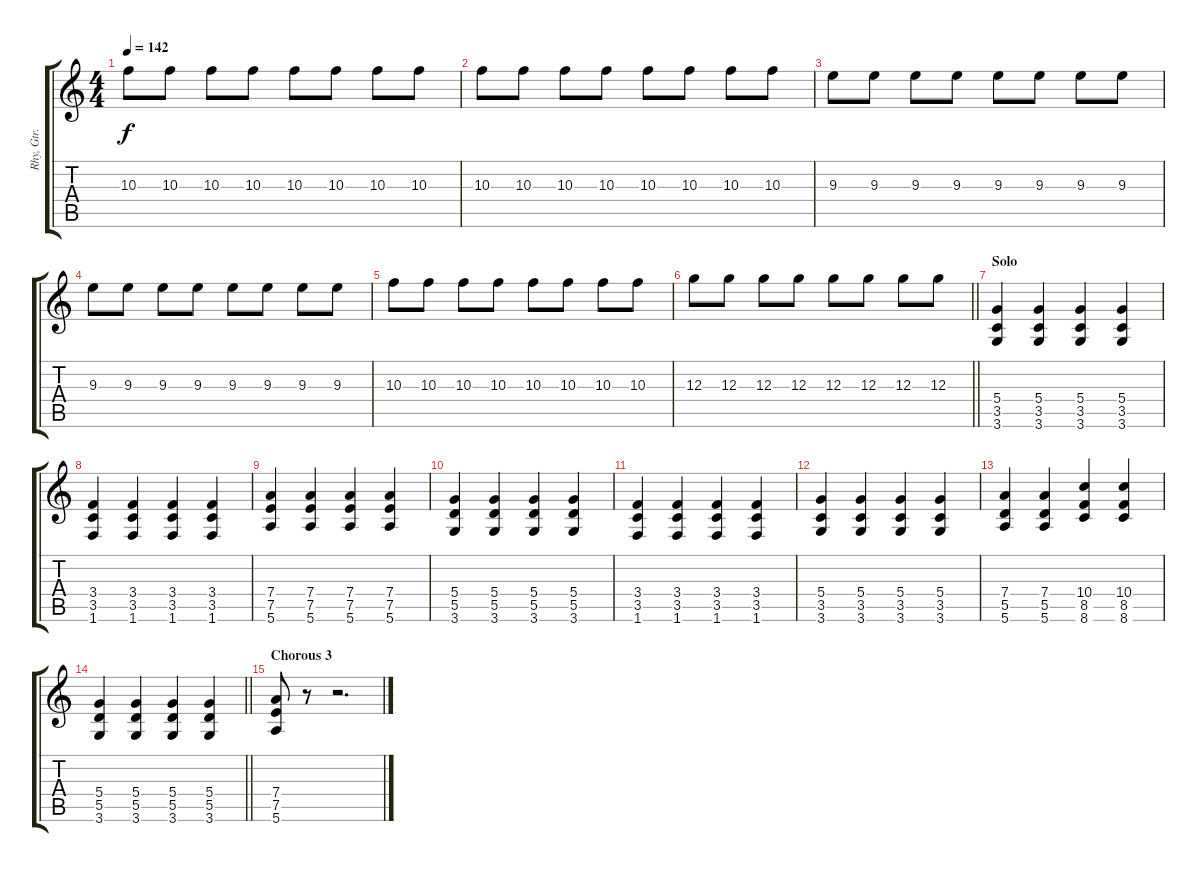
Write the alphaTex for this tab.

\track ("Rhy, Gtr. 2" "Rhy, Gtr. ") {instrument distortionguitar}
\staff {score tabs}
\tuning (E4 B3 G3 D3 A2 E2) {hide}
\ts (4 4)
\tempo 142
\clef g2
\ks c
10.3.8{dy f} 10.3.8 10.3.8 10.3.8 10.3.8 10.3.8 10.3.8 10.3.8 |
10.3.8 10.3.8 10.3.8 10.3.8 10.3.8 10.3.8 10.3.8 10.3.8 |
9.3.8 9.3.8 9.3.8 9.3.8 9.3.8 9.3.8 9.3.8 9.3.8 |
9.3.8 9.3.8 9.3.8 9.3.8 9.3.8 9.3.8 9.3.8 9.3.8 |
10.3.8 10.3.8 10.3.8 10.3.8 10.3.8 10.3.8 10.3.8 10.3.8 |
\barLineRight lightlight
12.3.8 12.3.8 12.3.8 12.3.8 12.3.8 12.3.8 12.3.8 12.3.8 |
\section ("" "Solo")
(5.4 3.5 3.6).4{volume 5} (5.4 3.5 3.6).4 (5.4 3.5 3.6).4 (5.4 3.5 3.6).4 |
(3.4 3.5 1.6).4 (3.4 3.5 1.6).4 (3.4 3.5 1.6).4 (3.4 3.5 1.6).4 |
(7.4 7.5 5.6).4 (7.4 7.5 5.6).4 (7.4 7.5 5.6).4 (7.4 7.5 5.6).4 |
(5.4 5.5 3.6).4 (5.4 5.5 3.6).4 (5.4 5.5 3.6).4 (5.4 5.5 3.6).4 |
(3.4 3.5 1.6).4 (3.4 3.5 1.6).4 (3.4 3.5 1.6).4 (3.4 3.5 1.6).4 |
(5.4 3.5 3.6).4 (5.4 3.5 3.6).4 (5.4 3.5 3.6).4 (5.4 3.5 3.6).4 |
(7.4 5.5 5.6).4 (7.4 5.5 5.6).4 (10.4 8.5 8.6).4 (10.4 8.5 8.6).4 |
\barLineRight lightlight
(5.4 5.5 3.6).4 (5.4 5.5 3.6).4 (5.4 5.5 3.6).4 (5.4 5.5 3.6).4 |
\section ("" "Chorous 3")
(7.4 7.5 5.6).8{volume 6} r.8 r.2{d}
